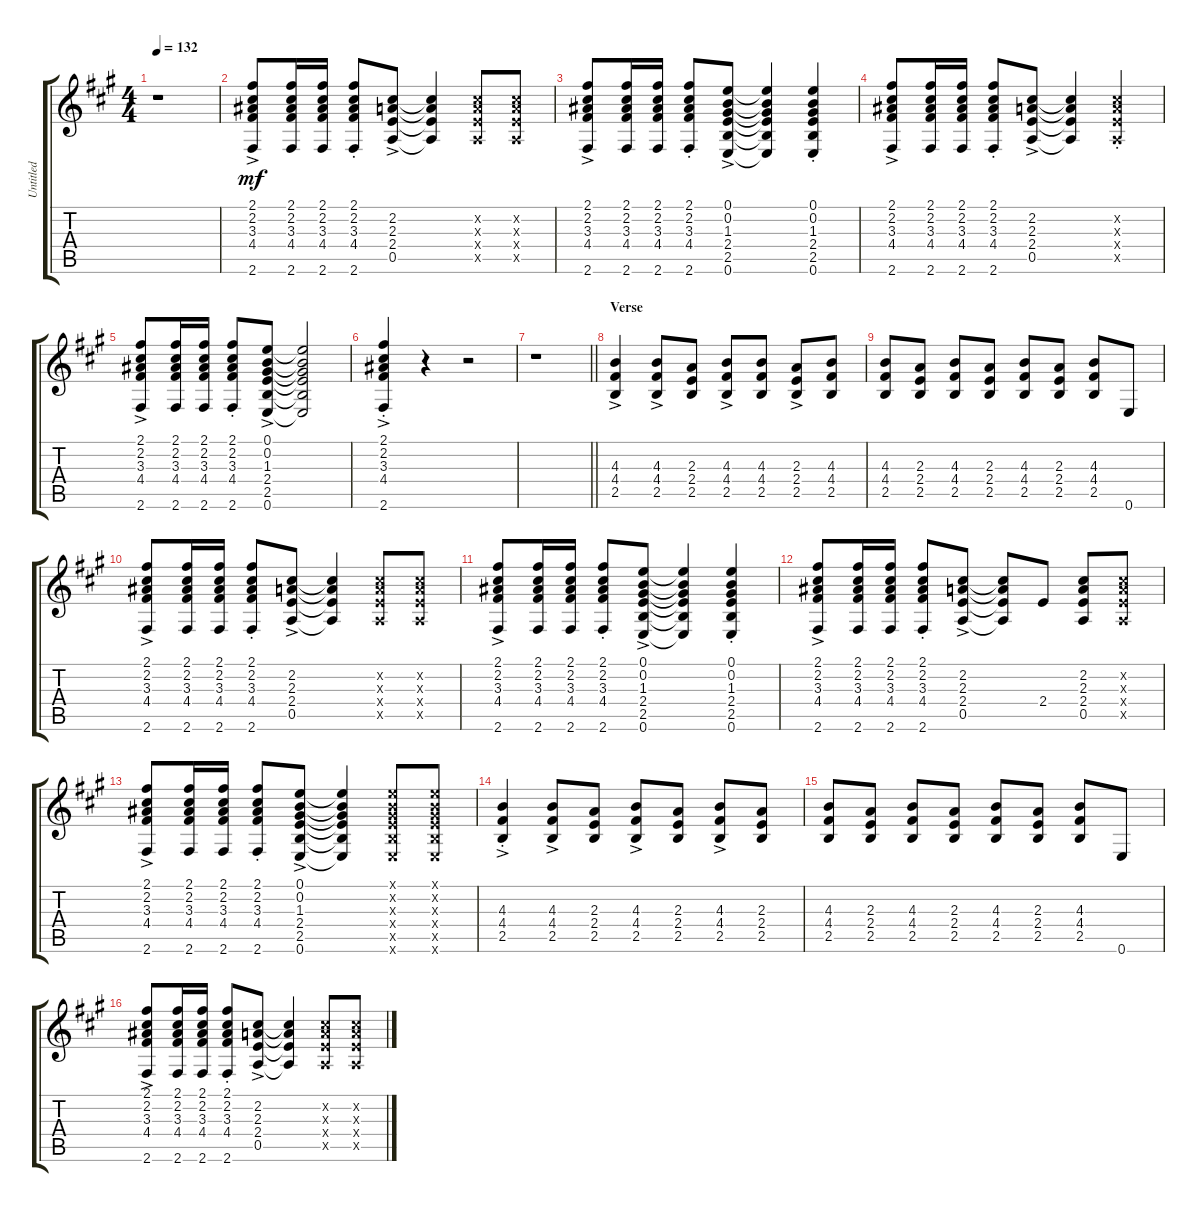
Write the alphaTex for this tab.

\track ("Untitled" "Untitled") {instrument electricguitarclean}
\staff {score tabs}
\tuning (E4 B3 G3 D3 A2 E2) {hide}
\ts (4 4)
\tempo 132
\clef g2
\ks a
r.1{dy mf instrument electricguitarclean} |
(2.1{ac} 2.2{ac} 3.3{ac} 4.4{ac} 2.6{ac}).8 (2.1 2.2 3.3 4.4 2.6).16 (2.1 2.2 3.3 4.4 2.6).16 (2.1{st} 2.2{st} 3.3{st} 4.4{st} 2.6{st}).8 (2.2{ac} 2.3{ac} 2.4{ac} 0.5{ac}).8 (2.2{t} 2.3{t} 2.4{t} 0.5{t}).4 (2.2{x} 2.3{x} 2.4{x} 0.5{x}).8 (2.2{x} 2.3{x} 2.4{x} 0.5{x}).8 |
(2.1{ac} 2.2{ac} 3.3{ac} 4.4{ac} 2.6{ac}).8 (2.1 2.2 3.3 4.4 2.6).16 (2.1 2.2 3.3 4.4 2.6).16 (2.1{st} 2.2{st} 3.3{st} 4.4{st} 2.6{st}).8 (0.1{ac} 0.2{ac} 1.3{ac} 2.4{ac} 2.5{ac} 0.6{ac}).8 (0.1{t} 0.2{t} 1.3{t} 2.4{t} 2.5{t} 0.6{t}).4 (0.1{st} 0.2{st} 1.3{st} 2.4{st} 2.5{st} 0.6{st}).4 |
(2.1{ac} 2.2{ac} 3.3{ac} 4.4{ac} 2.6{ac}).8 (2.1 2.2 3.3 4.4 2.6).16 (2.1 2.2 3.3 4.4 2.6).16 (2.1{st} 2.2{st} 3.3{st} 4.4{st} 2.6{st}).8 (2.2{ac} 2.3{ac} 2.4{ac} 0.5{ac}).8 (2.2{t} 2.3{t} 2.4{t} 0.5{t}).4 (2.2{st x} 2.3{st x} 2.4{st x} 0.5{st x}).4 |
(2.1{ac} 2.2{ac} 3.3{ac} 4.4{ac} 2.6{ac}).8 (2.1 2.2 3.3 4.4 2.6).16 (2.1 2.2 3.3 4.4 2.6).16 (2.1{st} 2.2{st} 3.3{st} 4.4{st} 2.6{st}).8 (0.1{ac} 0.2{ac} 1.3{ac} 2.4{ac} 2.5{ac} 0.6{ac}).8 (0.1{t} 0.2{t} 1.3{t} 2.4{t} 2.5{t} 0.6{t}).2 |
(2.1{ac st} 2.2{ac st} 3.3{ac st} 4.4{ac st} 2.6{ac st}).4 r.4 r.2 |
\barLineRight lightlight
r.1 |
\section ("" "Verse")
(4.3{ac} 4.4{ac} 2.5{ac}).4 (4.3{ac} 4.4{ac} 2.5{ac}).8 (2.3 2.4 2.5).8 (4.3{ac} 4.4{ac} 2.5{ac}).8 (4.3 4.4 2.5).8 (2.3{ac} 2.4{ac} 2.5{ac}).8 (4.3 4.4 2.5).8 |
(4.3 4.4 2.5).8 (2.3 2.4 2.5).8 (4.3 4.4 2.5).8 (2.3 2.4 2.5).8 (4.3 4.4 2.5).8 (2.3 2.4 2.5).8 (4.3 4.4 2.5).8 0.6.8 |
(2.1{ac} 2.2{ac} 3.3{ac} 4.4{ac} 2.6{ac}).8 (2.1 2.2 3.3 4.4 2.6).16 (2.1 2.2 3.3 4.4 2.6).16 (2.1{st} 2.2{st} 3.3{st} 4.4{st} 2.6{st}).8 (2.2{ac} 2.3{ac} 2.4{ac} 0.5{ac}).8 (2.2{t} 2.3{t} 2.4{t} 0.5{t}).4 (2.2{x} 2.3{x} 2.4{x} 0.5{x}).8 (2.2{x} 2.3{x} 2.4{x} 0.5{x}).8 |
(2.1{ac} 2.2{ac} 3.3{ac} 4.4{ac} 2.6{ac}).8 (2.1 2.2 3.3 4.4 2.6).16 (2.1 2.2 3.3 4.4 2.6).16 (2.1{st} 2.2{st} 3.3{st} 4.4{st} 2.6{st}).8 (0.1{ac} 0.2{ac} 1.3{ac} 2.4{ac} 2.5{ac} 0.6{ac}).8 (0.1{t} 0.2{t} 1.3{t} 2.4{t} 2.5{t} 0.6{t}).4 (0.1{st} 0.2{st} 1.3{st} 2.4{st} 2.5{st} 0.6{st}).4 |
(2.1{ac} 2.2{ac} 3.3{ac} 4.4{ac} 2.6{ac}).8 (2.1 2.2 3.3 4.4 2.6).16 (2.1 2.2 3.3 4.4 2.6).16 (2.1{st} 2.2{st} 3.3{st} 4.4{st} 2.6{st}).8 (2.2{ac} 2.3{ac} 2.4{ac} 0.5{ac}).8 (2.2{t} 2.3{t} 2.4{t} 0.5{t}).8 2.4.8 (2.2 2.3 2.4 0.5).8 (2.2{x} 2.3{x} 2.4{x} 0.5{x}).8 |
(2.1{ac} 2.2{ac} 3.3{ac} 4.4{ac} 2.6{ac}).8 (2.1 2.2 3.3 4.4 2.6).16 (2.1 2.2 3.3 4.4 2.6).16 (2.1{st} 2.2{st} 3.3{st} 4.4{st} 2.6{st}).8 (0.1{ac} 0.2{ac} 1.3{ac} 2.4{ac} 2.5{ac} 0.6{ac}).8 (0.1{t} 0.2{t} 1.3{t} 2.4{t} 2.5{t} 0.6{t}).4 (0.1{x} 0.2{x} 1.3{x} 2.4{x} 2.5{x} 0.6{x}).8 (0.1{x} 0.2{x} 1.3{x} 2.4{x} 2.5{x} 0.6{x}).8 |
(4.3{ac st} 4.4{ac st} 2.5{ac st}).4 (4.3{ac} 4.4{ac} 2.5{ac}).8 (2.3 2.4 2.5).8 (4.3{ac} 4.4{ac} 2.5{ac}).8 (2.3 2.4 2.5).8 (4.3{ac} 4.4{ac} 2.5{ac}).8 (2.3 2.4 2.5).8 |
(4.3 4.4 2.5).8 (2.3 2.4 2.5).8 (4.3 4.4 2.5).8 (2.3 2.4 2.5).8 (4.3 4.4 2.5).8 (2.3 2.4 2.5).8 (4.3 4.4 2.5).8 0.6.8 |
(2.1{ac} 2.2{ac} 3.3{ac} 4.4{ac} 2.6{ac}).8 (2.1 2.2 3.3 4.4 2.6).16 (2.1 2.2 3.3 4.4 2.6).16 (2.1{st} 2.2{st} 3.3{st} 4.4{st} 2.6{st}).8 (2.2{ac} 2.3{ac} 2.4{ac} 0.5{ac}).8 (2.2{t} 2.3{t} 2.4{t} 0.5{t}).4 (2.2{x} 2.3{x} 2.4{x} 0.5{x}).8 (2.2{x} 2.3{x} 2.4{x} 0.5{x}).8
